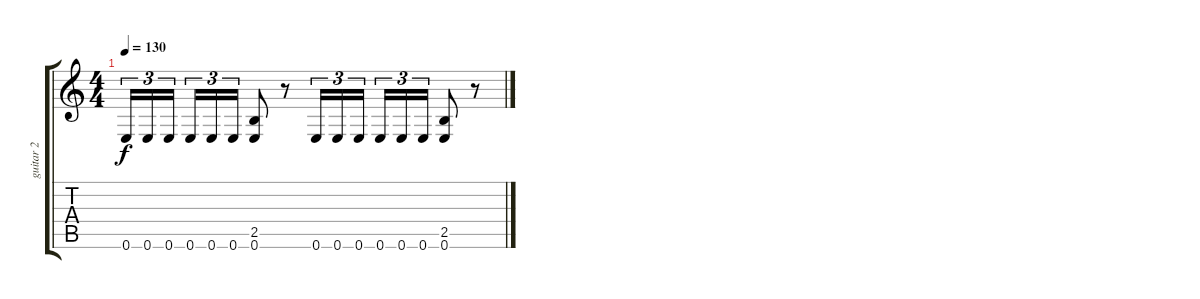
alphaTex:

\track ("guitar 2" "guitar 2") {instrument distortionguitar}
\staff {score tabs}
\tuning (E4 B3 G3 D3 A2 E2) {hide}
\ts (4 4)
\tempo 130
\clef g2
\ks c
0.6.16{tu (3 2) dy f} 0.6.16{tu (3 2)} 0.6.16{tu (3 2) beam splitsecondary} 0.6.16{tu (3 2)} 0.6.16{tu (3 2)} 0.6.16{tu (3 2)} (2.5 0.6).8 r.8 0.6.16{tu (3 2)} 0.6.16{tu (3 2)} 0.6.16{tu (3 2) beam splitsecondary} 0.6.16{tu (3 2)} 0.6.16{tu (3 2)} 0.6.16{tu (3 2)} (2.5 0.6).8 r.8
